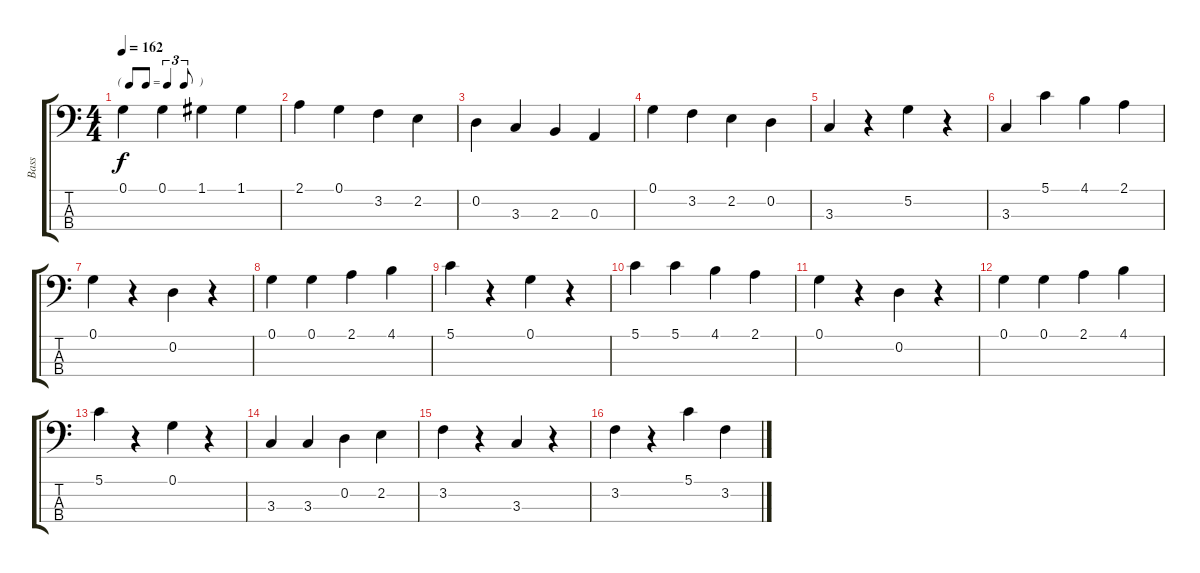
\track ("Bass" "Bass") {instrument acousticbass}
\staff {score tabs}
\tuning (G2 D2 A1 E1) {hide}
\ts (4 4)
\tf triplet8th
\tempo 162
\clef f4
\ks c
0.1.4{dy f} 0.1.4 1.1.4 1.1.4 |
2.1.4 0.1.4 3.2.4 2.2.4 |
0.2.4 3.3.4 2.3.4 0.3.4 |
0.1.4 3.2.4 2.2.4 0.2.4 |
3.3.4 r.4 5.2.4 r.4 |
3.3.4 5.1.4 4.1.4 2.1.4 |
0.1.4 r.4 0.2.4 r.4 |
0.1.4 0.1.4 2.1.4 4.1.4 |
5.1.4 r.4 0.1.4 r.4 |
5.1.4 5.1.4 4.1.4 2.1.4 |
0.1.4 r.4 0.2.4 r.4 |
0.1.4 0.1.4 2.1.4 4.1.4 |
5.1.4 r.4 0.1.4 r.4 |
3.3.4 3.3.4 0.2.4 2.2.4 |
3.2.4 r.4 3.3.4 r.4 |
3.2.4 r.4 5.1.4 3.2.4
